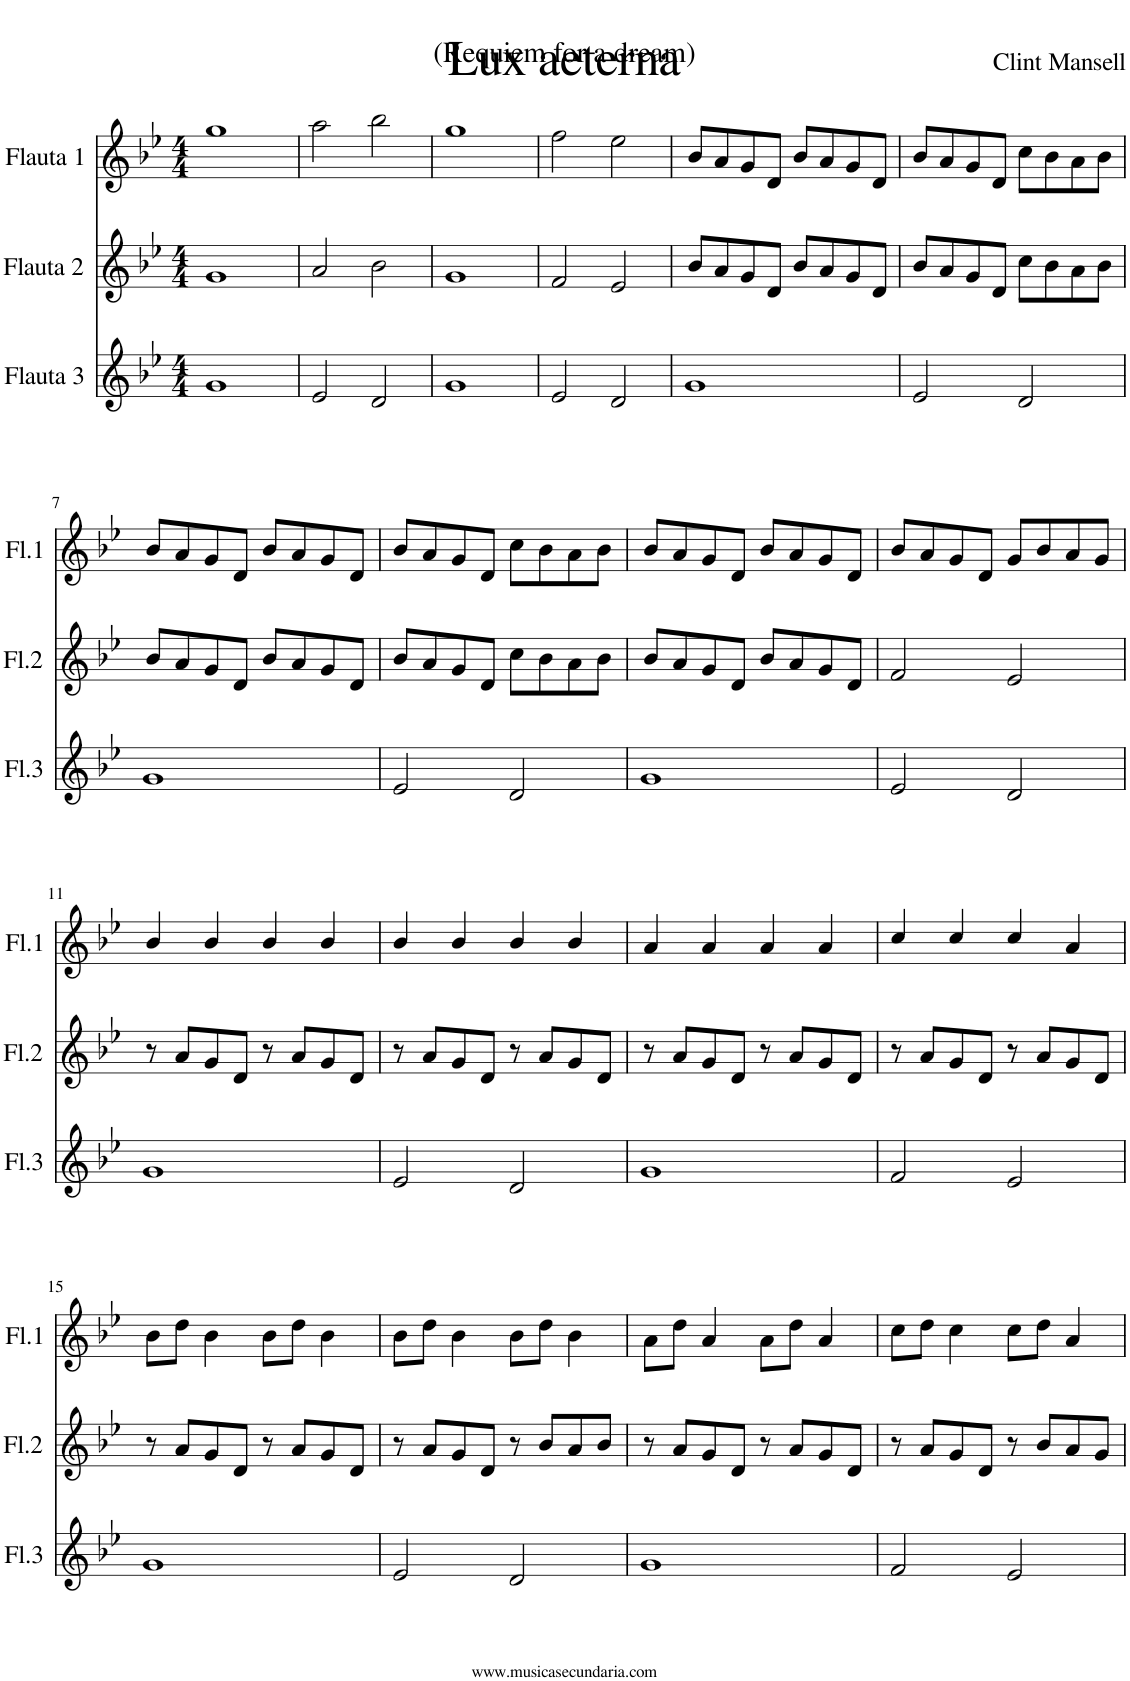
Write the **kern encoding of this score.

**kern	**kern	**kern
*part3	*part2	*part1
*staff3	*staff2	*staff1
*I"Flauta 3	*I"Flauta 2	*I"Flauta 1
*I'Fl.3	*I'Fl.2	*I'Fl.1
*clefG2	*clefG2	*clefG2
*k[b-e-]	*k[b-e-]	*k[b-e-]
*M4/4	*M4/4	*M4/4
=1	=1	=1
1g	1g	1gg
=2	=2	=2
2e-/	2a/	2aa\
2d/	2b-\	2bb-\
=3	=3	=3
1g	1g	1gg
=4	=4	=4
2e-/	2f/	2ff\
2d/	2e-/	2ee-\
=5	=5	=5
1g	8b-/L	8b-/L
.	8a/	8a/
.	8g/	8g/
.	8d/J	8d/J
.	8b-/L	8b-/L
.	8a/	8a/
.	8g/	8g/
.	8d/J	8d/J
=6	=6	=6
2e-/	8b-/L	8b-/L
.	8a/	8a/
.	8g/	8g/
.	8d/J	8d/J
2d/	8cc\L	8cc\L
.	8b-\	8b-\
.	8a\	8a\
.	8b-\J	8b-\J
!!LO:LB:g=z
=7	=7	=7
1g	8b-/L	8b-/L
.	8a/	8a/
.	8g/	8g/
.	8d/J	8d/J
.	8b-/L	8b-/L
.	8a/	8a/
.	8g/	8g/
.	8d/J	8d/J
=8	=8	=8
2e-/	8b-/L	8b-/L
.	8a/	8a/
.	8g/	8g/
.	8d/J	8d/J
2d/	8cc\L	8cc\L
.	8b-\	8b-\
.	8a\	8a\
.	8b-\J	8b-\J
=9	=9	=9
1g	8b-/L	8b-/L
.	8a/	8a/
.	8g/	8g/
.	8d/J	8d/J
.	8b-/L	8b-/L
.	8a/	8a/
.	8g/	8g/
.	8d/J	8d/J
=10	=10	=10
2e-/	2f/	8b-/L
.	.	8a/
.	.	8g/
.	.	8d/J
2d/	2e-/	8g/L
.	.	8b-/
.	.	8a/
.	.	8g/J
!!LO:LB:g=z
=11	=11	=11
1g	8r	4b-/
.	8a/L	.
.	8g/	4b-/
.	8d/J	.
.	8r	4b-/
.	8a/L	.
.	8g/	4b-/
.	8d/J	.
=12	=12	=12
2e-/	8r	4b-/
.	8a/L	.
.	8g/	4b-/
.	8d/J	.
2d/	8r	4b-/
.	8a/L	.
.	8g/	4b-/
.	8d/J	.
=13	=13	=13
1g	8r	4a/
.	8a/L	.
.	8g/	4a/
.	8d/J	.
.	8r	4a/
.	8a/L	.
.	8g/	4a/
.	8d/J	.
=14	=14	=14
2f/	8r	4cc/
.	8a/L	.
.	8g/	4cc/
.	8d/J	.
2e-/	8r	4cc/
.	8a/L	.
.	8g/	4a/
.	8d/J	.
!!LO:LB:g=z
=15	=15	=15
1g	8r	8b-\L
.	8a/L	8dd\J
.	8g/	4b-\
.	8d/J	.
.	8r	8b-\L
.	8a/L	8dd\J
.	8g/	4b-\
.	8d/J	.
=16	=16	=16
2e-/	8r	8b-\L
.	8a/L	8dd\J
.	8g/	4b-\
.	8d/J	.
2d/	8r	8b-\L
.	8b-/L	8dd\J
.	8a/	4b-\
.	8b-/J	.
=17	=17	=17
1g	8r	8a\L
.	8a/L	8dd\J
.	8g/	4a/
.	8d/J	.
.	8r	8a\L
.	8a/L	8dd\J
.	8g/	4a/
.	8d/J	.
=18	=18	=18
2f/	8r	8cc\L
.	8a/L	8dd\J
.	8g/	4cc\
.	8d/J	.
2e-/	8r	8cc\L
.	8b-/L	8dd\J
.	8a/	4a/
.	8g/J	.
=	=	=
*-	*-	*-
